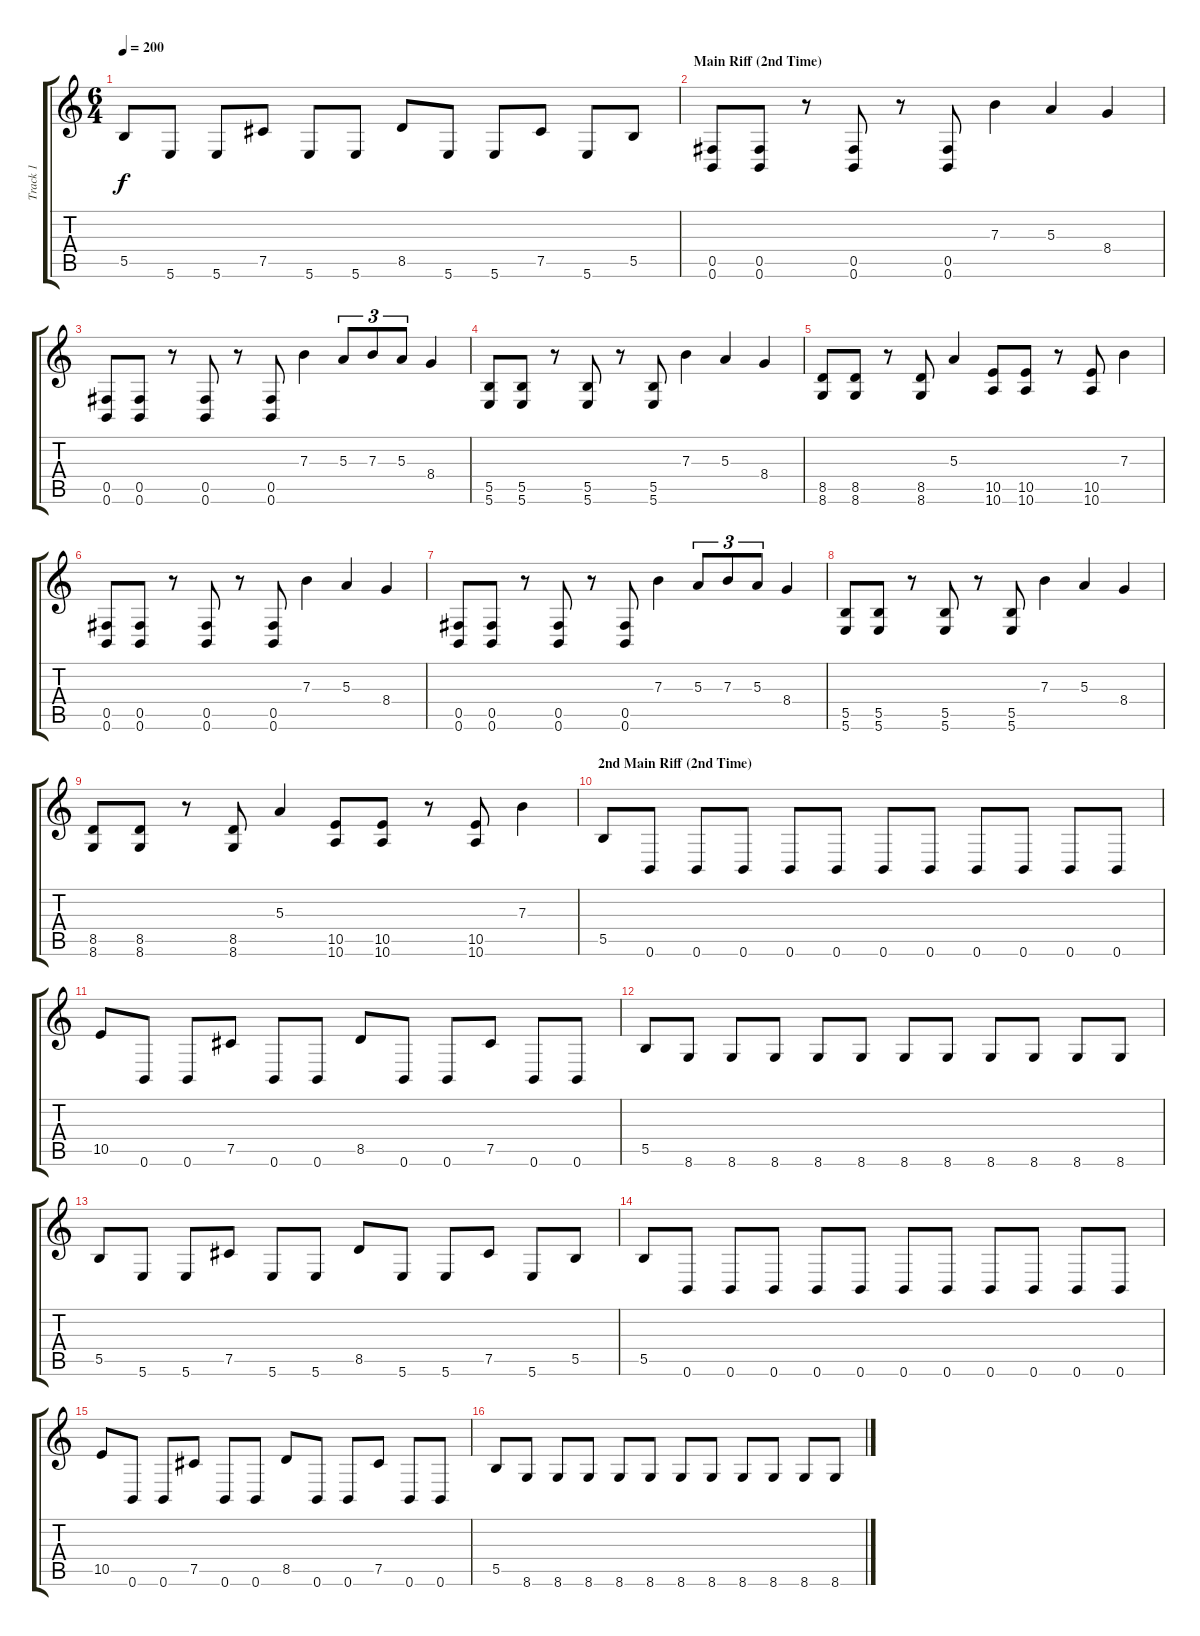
\track ("Track 1" "Track 1") {instrument distortionguitar}
\staff {score tabs}
\tuning (Db4 Ab3 E3 B2 Gb2 B1) {hide}
\ts (6 4)
\tempo 200
\clef g2
\ks c
5.5.8{dy f} 5.6.8 5.6.8 7.5.8 5.6.8 5.6.8 8.5.8 5.6.8 5.6.8 7.5.8 5.6.8 5.5.8 |
\section ("" "Main Riff (2nd Time)")
(0.5 0.6).8 (0.5 0.6).8 r.8 (0.5 0.6).8 r.8 (0.5 0.6).8 7.3.4 5.3.4 8.4.4 |
(0.5 0.6).8 (0.5 0.6).8 r.8 (0.5 0.6).8 r.8 (0.5 0.6).8 7.3.4 5.3.8{tu (3 2)} 7.3.8{tu (3 2)} 5.3.8{tu (3 2)} 8.4.4 |
(5.5 5.6).8 (5.5 5.6).8 r.8 (5.5 5.6).8 r.8 (5.5 5.6).8 7.3.4 5.3.4 8.4.4 |
(8.5 8.6).8 (8.5 8.6).8 r.8 (8.5 8.6).8 5.3.4 (10.5 10.6).8 (10.5 10.6).8 r.8 (10.5 10.6).8 7.3.4 |
(0.5 0.6).8 (0.5 0.6).8 r.8 (0.5 0.6).8 r.8 (0.5 0.6).8 7.3.4 5.3.4 8.4.4 |
(0.5 0.6).8 (0.5 0.6).8 r.8 (0.5 0.6).8 r.8 (0.5 0.6).8 7.3.4 5.3.8{tu (3 2)} 7.3.8{tu (3 2)} 5.3.8{tu (3 2)} 8.4.4 |
(5.5 5.6).8 (5.5 5.6).8 r.8 (5.5 5.6).8 r.8 (5.5 5.6).8 7.3.4 5.3.4 8.4.4 |
(8.5 8.6).8 (8.5 8.6).8 r.8 (8.5 8.6).8 5.3.4 (10.5 10.6).8 (10.5 10.6).8 r.8 (10.5 10.6).8 7.3.4 |
\section ("" "2nd Main Riff (2nd Time)")
5.5.8 0.6.8 0.6.8 0.6.8 0.6.8 0.6.8 0.6.8 0.6.8 0.6.8 0.6.8 0.6.8 0.6.8 |
10.5.8 0.6.8 0.6.8 7.5.8 0.6.8 0.6.8 8.5.8 0.6.8 0.6.8 7.5.8 0.6.8 0.6.8 |
5.5.8 8.6.8 8.6.8 8.6.8 8.6.8 8.6.8 8.6.8 8.6.8 8.6.8 8.6.8 8.6.8 8.6.8 |
5.5.8 5.6.8 5.6.8 7.5.8 5.6.8 5.6.8 8.5.8 5.6.8 5.6.8 7.5.8 5.6.8 5.5.8 |
5.5.8 0.6.8 0.6.8 0.6.8 0.6.8 0.6.8 0.6.8 0.6.8 0.6.8 0.6.8 0.6.8 0.6.8 |
10.5.8 0.6.8 0.6.8 7.5.8 0.6.8 0.6.8 8.5.8 0.6.8 0.6.8 7.5.8 0.6.8 0.6.8 |
5.5.8 8.6.8 8.6.8 8.6.8 8.6.8 8.6.8 8.6.8 8.6.8 8.6.8 8.6.8 8.6.8 8.6.8
